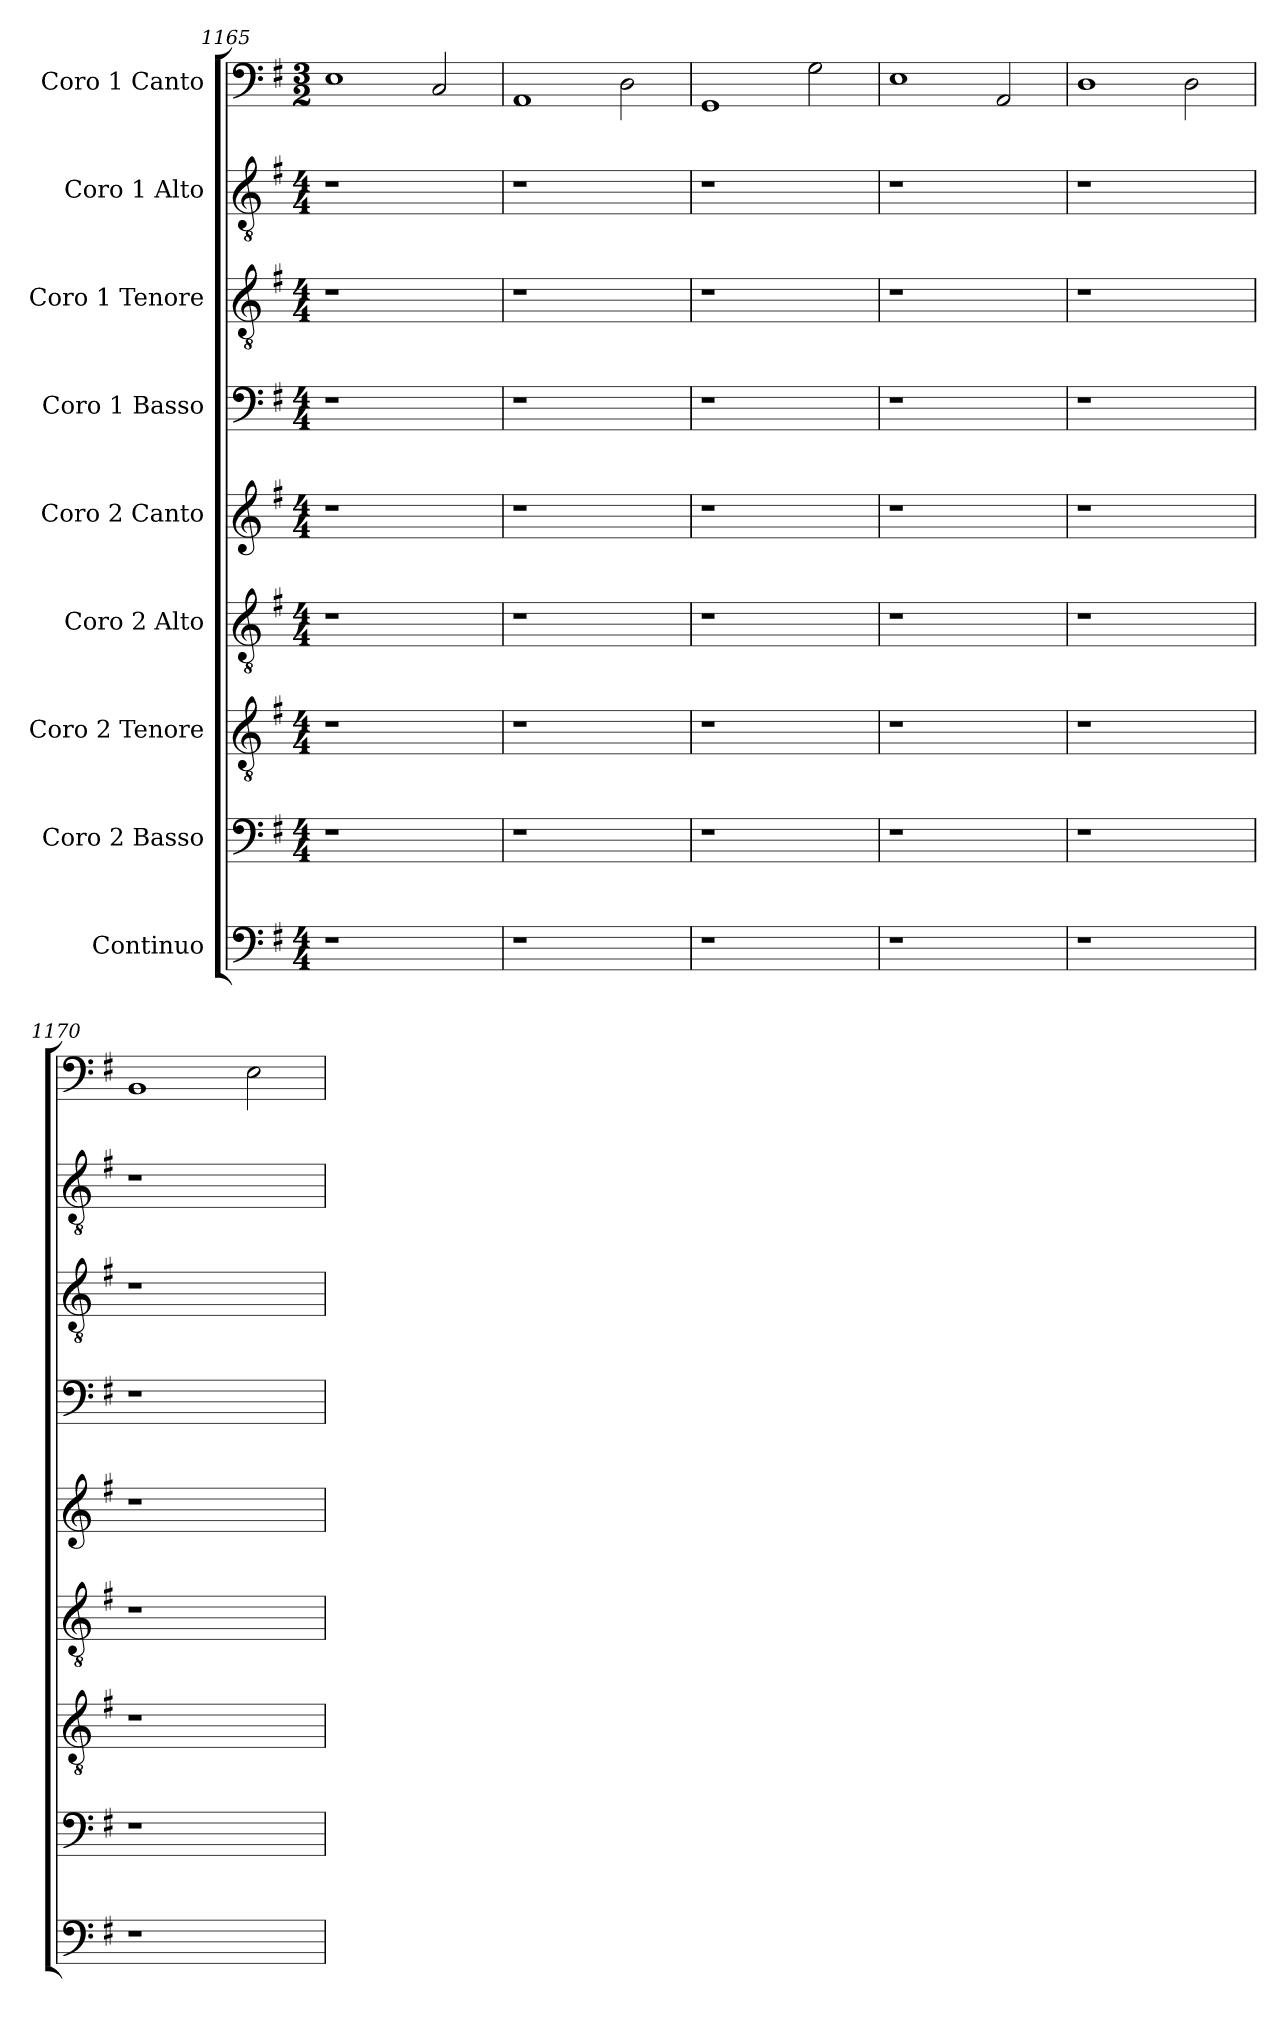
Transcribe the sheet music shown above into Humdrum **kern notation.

**kern	**kern	**kern	**kern	**kern	**kern	**kern	**kern	**kern
*part9	*part8	*part7	*part6	*part5	*part4	*part3	*part2	*part1
*staff9	*staff8	*staff7	*staff6	*staff5	*staff4	*staff3	*staff2	*staff1
*I"Continuo	*I"Coro 2  Basso	*I"Coro 2  Tenore	*I"Coro 2  Alto	*I"Coro 2  Canto	*I"Coro 1  Basso	*I"Coro 1  Tenore	*I"Coro 1  Alto	*I"Coro 1  Canto
*clefF4	*clefF4	*clefGv2	*clefGv2	*clefG2	*clefF4	*clefGv2	*clefGv2	*clefF4
*k[f#]	*k[f#]	*k[f#]	*k[f#]	*k[f#]	*k[f#]	*k[f#]	*k[f#]	*k[f#]
*G:	*G:	*G:	*G:	*G:	*G:	*G:	*G:	*G:
*M4/4	*M4/4	*M4/4	*M4/4	*M4/4	*M4/4	*M4/4	*M4/4	*M3/2
=1165	=1165	=1165	=1165	=1165	=1165	=1165	=1165	=1165
1r	1r	1r	1r	1r	1r	1r	1r	1E
2ryy	2ryy	2ryy	2ryy	2ryy	2ryy	2ryy	2ryy	2C/
=1166	=1166	=1166	=1166	=1166	=1166	=1166	=1166	=1166
1r	1r	1r	1r	1r	1r	1r	1r	1AA
2ryy	2ryy	2ryy	2ryy	2ryy	2ryy	2ryy	2ryy	2D\
!!LO:LB:g=z
=1167	=1167	=1167	=1167	=1167	=1167	=1167	=1167	=1167
1r	1r	1r	1r	1r	1r	1r	1r	1GG
2ryy	2ryy	2ryy	2ryy	2ryy	2ryy	2ryy	2ryy	2G\
=1168	=1168	=1168	=1168	=1168	=1168	=1168	=1168	=1168
1r	1r	1r	1r	1r	1r	1r	1r	1E
2ryy	2ryy	2ryy	2ryy	2ryy	2ryy	2ryy	2ryy	2AA/
=1169	=1169	=1169	=1169	=1169	=1169	=1169	=1169	=1169
1r	1r	1r	1r	1r	1r	1r	1r	1D
2ryy	2ryy	2ryy	2ryy	2ryy	2ryy	2ryy	2ryy	2D\
=1170	=1170	=1170	=1170	=1170	=1170	=1170	=1170	=1170
1r	1r	1r	1r	1r	1r	1r	1r	1BB
2ryy	2ryy	2ryy	2ryy	2ryy	2ryy	2ryy	2ryy	2E\
=	=	=	=	=	=	=	=	=
*-	*-	*-	*-	*-	*-	*-	*-	*-
